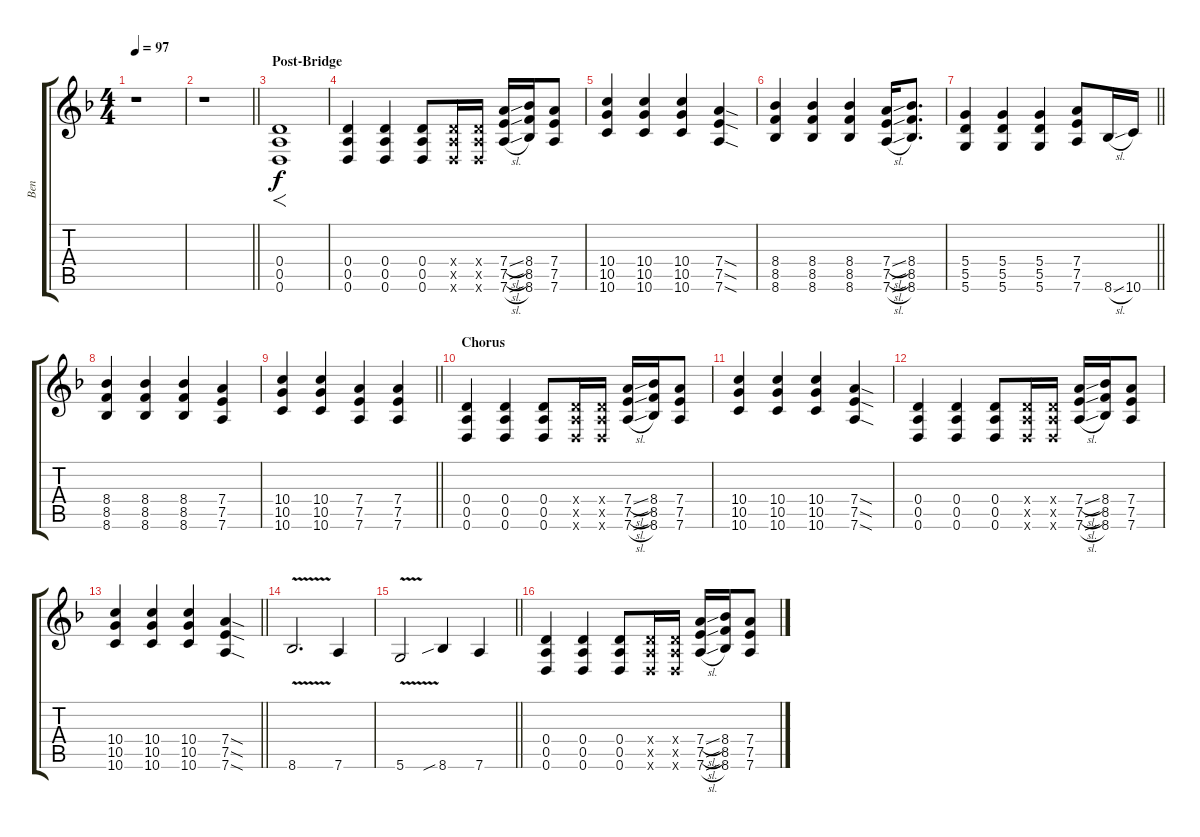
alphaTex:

\track ("Ben" "Ben") {instrument electricbassfinger}
\staff {score tabs}
\tuning (E4 B3 G3 D3 A2 D2) {hide}
\ts (4 4)
\tempo 97
\clef g2
\ks f
r.1{dy f} |
\barLineRight lightlight
r.1 |
\section ("" "Post-Bridge")
(0.4 0.5 0.6).1{f instrument distortionguitar} |
(0.4 0.5 0.6).4 (0.4 0.5 0.6).4 (0.4 0.5 0.6).8 (0.4{x} 0.5{x} 0.6{x}).16 (0.4{x} 0.5{x} 0.6{x}).16 (7.4{sl} 7.5{sl} 7.6{sl}).16 (8.4 8.5 8.6).16 (7.4 7.5 7.6).8 |
(10.4 10.5 10.6).4 (10.4 10.5 10.6).4 (10.4 10.5 10.6).4 (7.4{sod} 7.5{sod} 7.6{sod}).4 |
(8.4 8.5 8.6).4 (8.4 8.5 8.6).4 (8.4 8.5 8.6).4 (7.4{sl} 7.5{sl} 7.6{sl}).16 (8.4 8.5 8.6).8{d} |
\barLineRight lightlight
(5.4 5.5 5.6).4 (5.4 5.5 5.6).4 (5.4 5.5 5.6).4 (7.4 7.5 7.6).8 8.6{sl}.16 10.6.16 |
(8.4 8.5 8.6).4 (8.4 8.5 8.6).4 (8.4 8.5 8.6).4 (7.4 7.5 7.6).4 |
\barLineRight lightlight
(10.4 10.5 10.6).4 (10.4 10.5 10.6).4 (7.4 7.5 7.6).4 (7.4 7.5 7.6).4 |
\section ("" "Chorus")
(0.4 0.5 0.6).4 (0.4 0.5 0.6).4 (0.4 0.5 0.6).8 (0.4{x} 0.5{x} 0.6{x}).16 (0.4{x} 0.5{x} 0.6{x}).16 (7.4{sl} 7.5{sl} 7.6{sl}).16 (8.4 8.5 8.6).16 (7.4 7.5 7.6).8 |
(10.4 10.5 10.6).4 (10.4 10.5 10.6).4 (10.4 10.5 10.6).4 (7.4{sod} 7.5{sod} 7.6{sod}).4 |
(0.4 0.5 0.6).4 (0.4 0.5 0.6).4 (0.4 0.5 0.6).8 (0.4{x} 0.5{x} 0.6{x}).16 (0.4{x} 0.5{x} 0.6{x}).16 (7.4{sl} 7.5{sl} 7.6{sl}).16 (8.4 8.5 8.6).16 (7.4 7.5 7.6).8 |
\barLineRight lightlight
(10.4 10.5 10.6).4 (10.4 10.5 10.6).4 (10.4 10.5 10.6).4 (7.4{sod} 7.5{sod} 7.6{sod}).4 |
8.6{v}.2{d} 7.6.4 |
\barLineRight lightlight
5.6{v}.2 8.6{sib}.4 7.6.4 |
(0.4 0.5 0.6).4 (0.4 0.5 0.6).4 (0.4 0.5 0.6).8 (0.4{x} 0.5{x} 0.6{x}).16 (0.4{x} 0.5{x} 0.6{x}).16 (7.4{sl} 7.5{sl} 7.6{sl}).16 (8.4 8.5 8.6).16 (7.4 7.5 7.6).8
